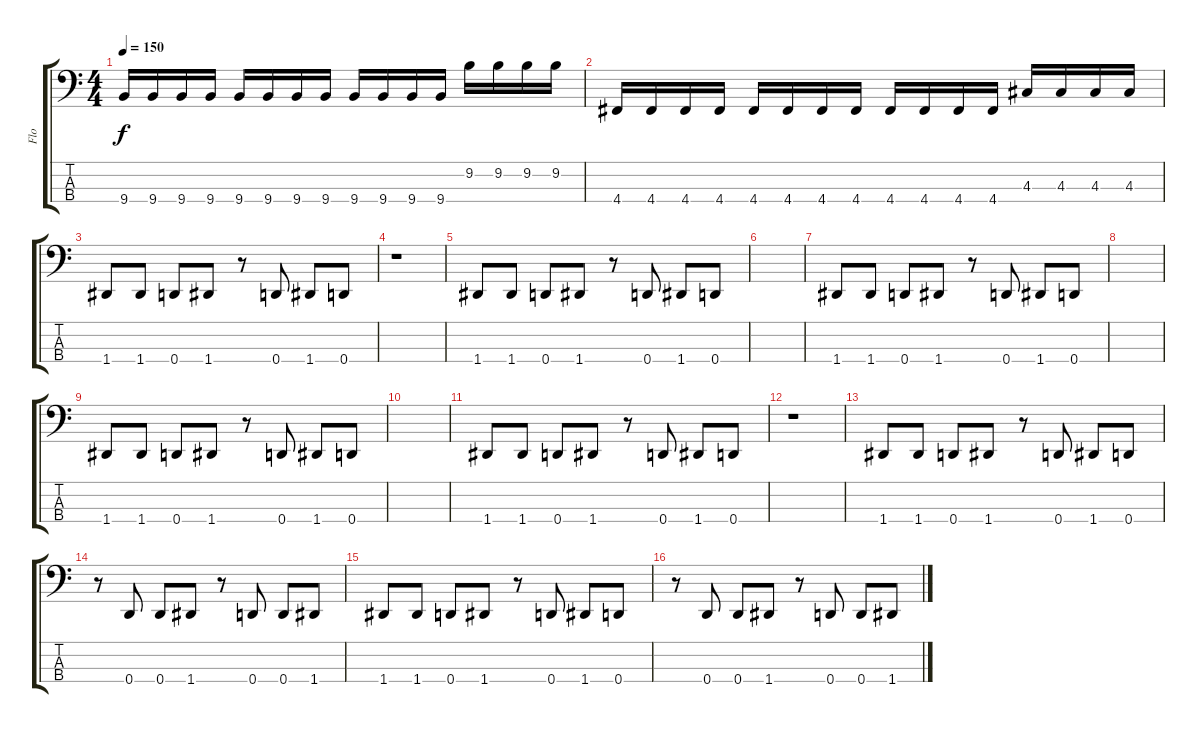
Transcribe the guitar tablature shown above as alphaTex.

\track ("Flo" "Flo") {instrument electricbasspick}
\staff {score tabs}
\tuning (G2 D2 A1 D1) {hide}
\ts (4 4)
\tempo 150
\clef f4
\ks c
9.4.16{dy f} 9.4.16 9.4.16 9.4.16 9.4.16 9.4.16 9.4.16 9.4.16 9.4.16 9.4.16 9.4.16 9.4.16 9.2.16 9.2.16 9.2.16 9.2.16 |
4.4.16 4.4.16 4.4.16 4.4.16 4.4.16 4.4.16 4.4.16 4.4.16 4.4.16 4.4.16 4.4.16 4.4.16 4.3.16 4.3.16 4.3.16 4.3.16 |
1.4.8 1.4.8 0.4.8 1.4.8 r.8 0.4.8 1.4.8 0.4.8 |
r.1 |
1.4.8 1.4.8 0.4.8 1.4.8 r.8 0.4.8 1.4.8 0.4.8 |
|
1.4.8 1.4.8 0.4.8 1.4.8 r.8 0.4.8 1.4.8 0.4.8 |
|
1.4.8 1.4.8 0.4.8 1.4.8 r.8 0.4.8 1.4.8 0.4.8 |
|
1.4.8 1.4.8 0.4.8 1.4.8 r.8 0.4.8 1.4.8 0.4.8 |
r.1 |
1.4.8 1.4.8 0.4.8 1.4.8 r.8 0.4.8 1.4.8 0.4.8 |
r.8 0.4.8 0.4.8 1.4.8 r.8 0.4.8 0.4.8 1.4.8 |
1.4.8 1.4.8 0.4.8 1.4.8 r.8 0.4.8 1.4.8 0.4.8 |
r.8 0.4.8 0.4.8 1.4.8 r.8 0.4.8 0.4.8 1.4.8
